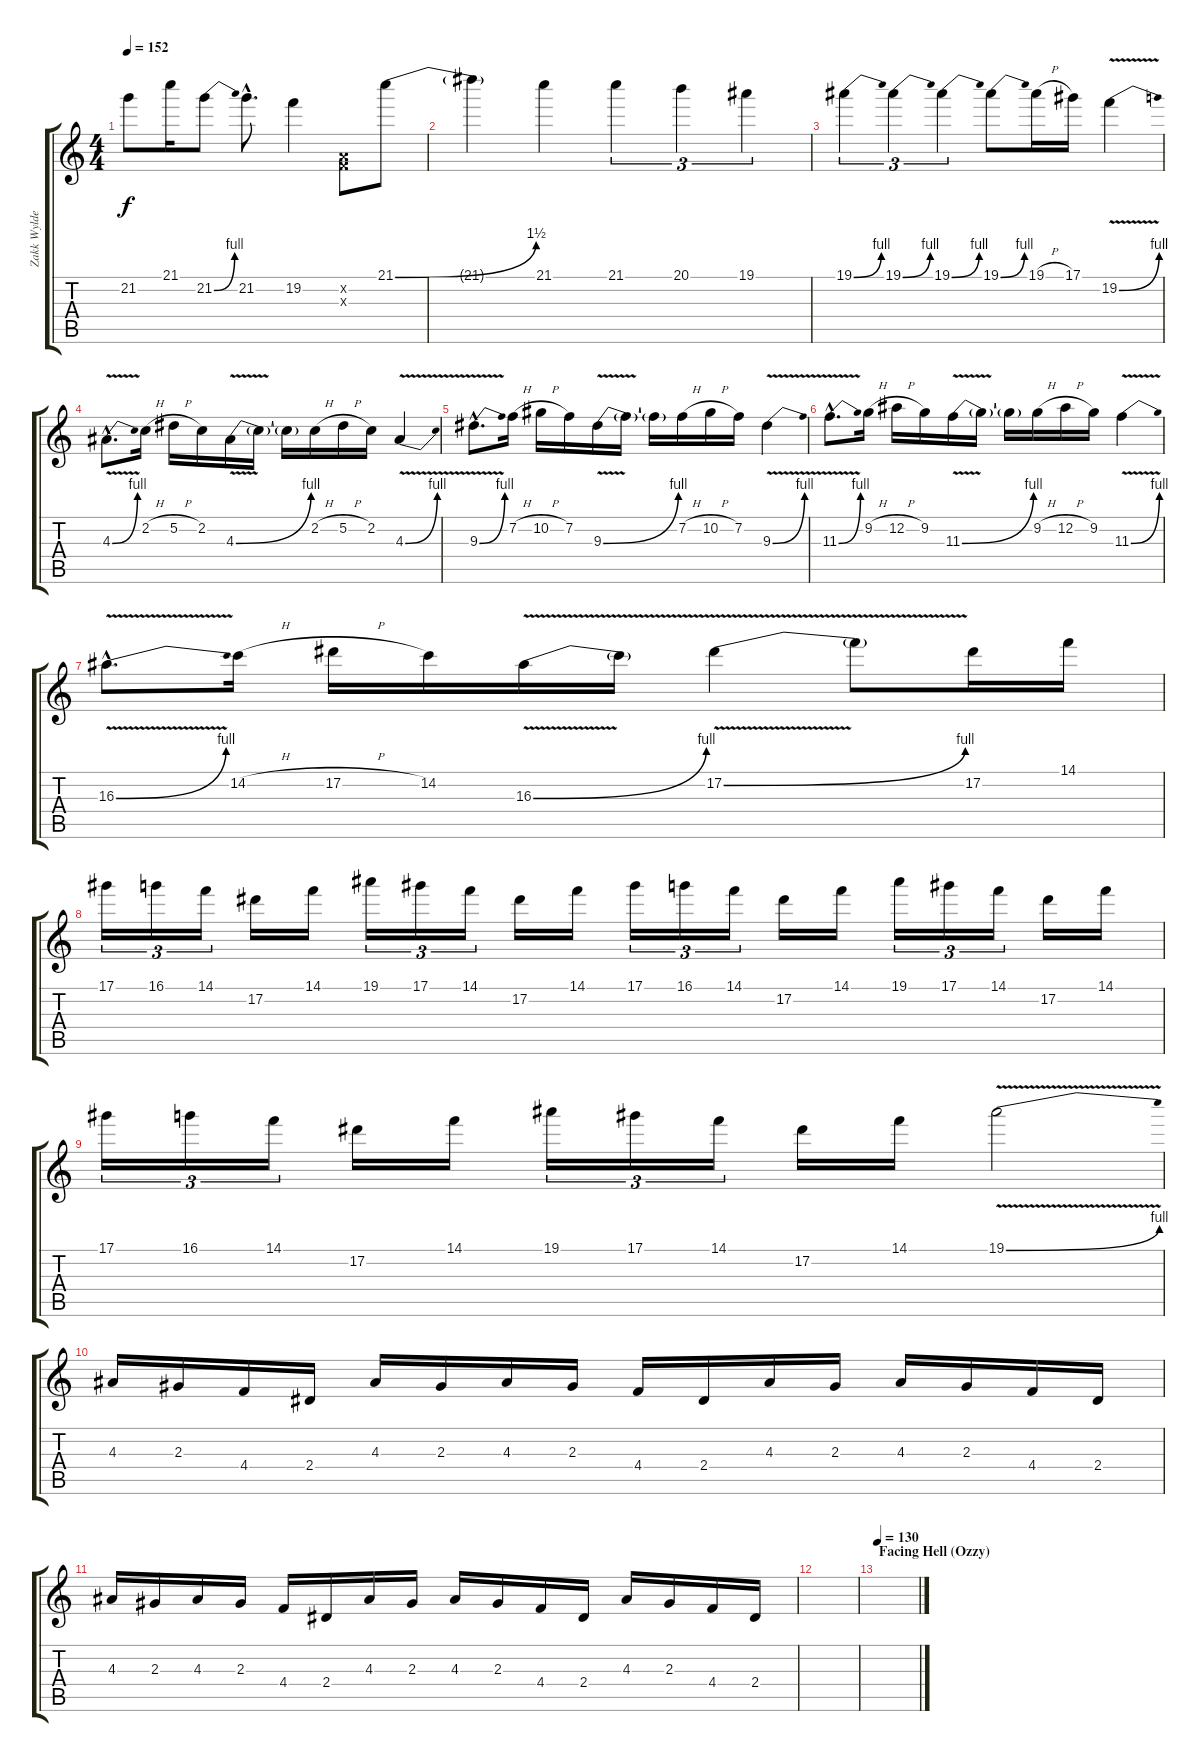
\track ("Zakk Wylde" "Zakk Wylde") {instrument overdrivenguitar}
\staff {score tabs}
\tuning (Eb4 Bb3 Gb3 Db3 Ab2 Eb2) {hide}
\ts (4 4)
\tempo 152
\clef g2
\ks c
21.2{t}.8{dy f} 21.1.16 21.2{be (bend 0 0 60 4)}.8 21.2{hac}.8{d} 19.2.4 (-1.2{x} -1.3{x}).8 21.1{be (bend 0 0 60 6)}.8 |
21.1{t}.4 21.1.4 21.1.4{tu (3 2)} 20.1.4{tu (3 2)} 19.1.4{tu (3 2)} |
19.1{be (bend 0 0 60 4)}.4{tu (3 2)} 19.1{be (bend 0 0 60 4)}.4{tu (3 2)} 19.1{be (bend 0 0 60 4)}.4{tu (3 2)} 19.1{be (bend 0 0 60 4)}.8 19.1{h}.16 17.1.16 19.2{be (bend 0 0 60 4) v}.4 |
4.3{be (bend 0 0 60 4) v hac}.8{d} 2.2{h}.16 5.2{h}.16 2.2.16 4.3{be (bend 0 0 60 4) v}.16 4.3{t}.16 4.3{t}.16 2.2{h}.16 5.2{h}.16 2.2.16 4.3{be (bend 0 0 60 4) v}.4 |
9.3{be (bend 0 0 60 4) v hac}.8{d} 7.2{h}.16 10.2{h}.16 7.2.16 9.3{be (bend 0 0 60 4) v}.16 9.3{t}.16 9.3{t}.16 7.2{h}.16 10.2{h}.16 7.2.16 9.3{be (bend 0 0 60 4) v}.4 |
11.3{be (bend 0 0 60 4) v hac}.8{d} 9.2{h}.16 12.2{h}.16 9.2.16 11.3{be (bend 0 0 60 4) v}.16 11.3{t}.16 11.3{t}.16 9.2{h}.16 12.2{h}.16 9.2.16 11.3{be (bend 0 0 60 4) v}.4 |
16.3{be (bend 0 0 60 4) v hac}.8{d} 14.2{h}.16 17.2{h}.16 14.2.16 16.3{be (bend 0 0 60 4) v}.16 16.3{t}.16 17.2{be (bend 0 0 60 4) v}.4 17.2{t}.8 17.2.16 14.1.16 |
17.1.16{tu (3 2)} 16.1.16{tu (3 2)} 14.1.16{tu (3 2)} 17.2.16 14.1.16 19.1.16{tu (3 2)} 17.1.16{tu (3 2)} 14.1.16{tu (3 2)} 17.2.16 14.1.16 17.1.16{tu (3 2)} 16.1.16{tu (3 2)} 14.1.16{tu (3 2)} 17.2.16 14.1.16 19.1.16{tu (3 2)} 17.1.16{tu (3 2)} 14.1.16{tu (3 2)} 17.2.16 14.1.16 |
17.1.16{tu (3 2)} 16.1.16{tu (3 2)} 14.1.16{tu (3 2)} 17.2.16 14.1.16 19.1.16{tu (3 2)} 17.1.16{tu (3 2)} 14.1.16{tu (3 2)} 17.2.16 14.1.16 19.1{be (bend 0 0 60 4) v}.2 |
4.3.16 2.3.16 4.4.16 2.4.16 4.3.16 2.3.16 4.3.16 2.3.16 4.4.16 2.4.16 4.3.16 2.3.16 4.3.16 2.3.16 4.4.16 2.4.16 |
4.3.16 2.3.16 4.3.16 2.3.16 4.4.16 2.4.16 4.3.16 2.3.16 4.3.16 2.3.16 4.4.16 2.4.16 4.3.16 2.3.16 4.4.16 2.4.16 |
|
\section ("" "Facing Hell (Ozzy)")
\tempo 130
